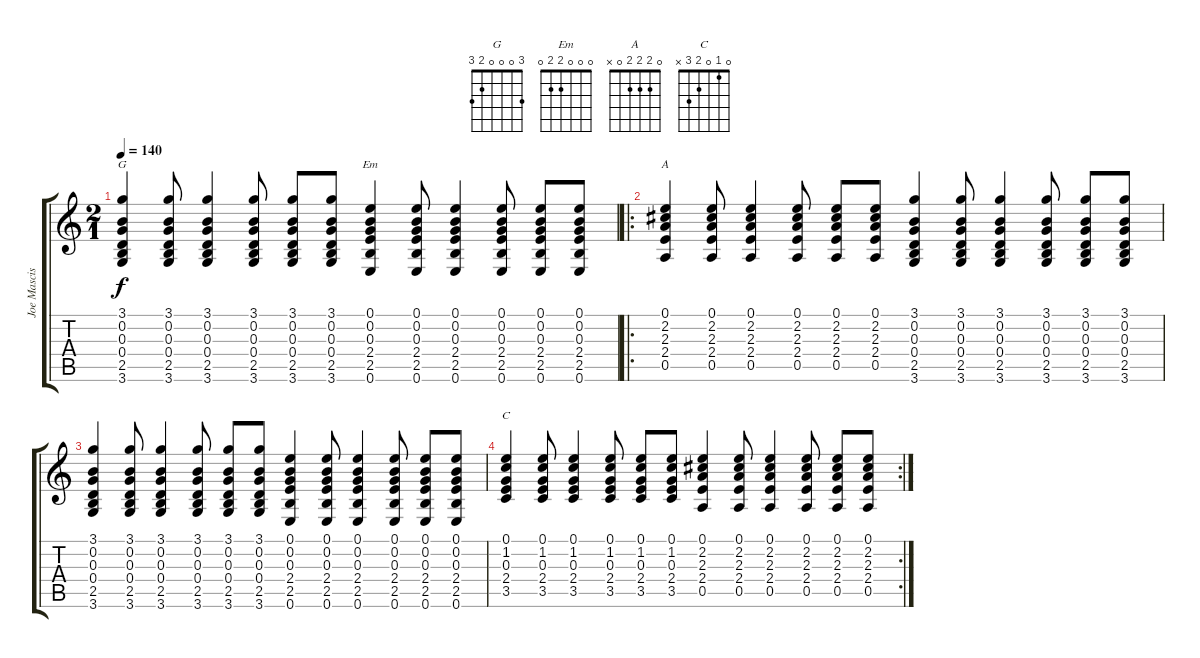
\track ("Joe Mascis" "Joe Mascis") {instrument distortionguitar}
\staff {score tabs}
\tuning (E4 B3 G3 D3 A2 E2) {hide}
\chord ("G" 3 0 0 0 2 3)
\chord ("Em" 0 0 0 2 2 0)
\chord ("A" 0 2 2 2 0 x)
\chord ("C" 0 1 0 2 3 x)
\ts (2 1)
\tempo 140
\clef g2
\ks c
(3.1 0.2 0.3 0.4 2.5 3.6).4{ch "G" dy f} (3.1 0.2 0.3 0.4 2.5 3.6).8 (3.1 0.2 0.3 0.4 2.5 3.6).4 (3.1 0.2 0.3 0.4 2.5 3.6).8 (3.1 0.2 0.3 0.4 2.5 3.6).8 (3.1 0.2 0.3 0.4 2.5 3.6).8 (0.1 0.2 0.3 2.4 2.5 0.6).4{ch "Em"} (0.1 0.2 0.3 2.4 2.5 0.6).8 (0.1 0.2 0.3 2.4 2.5 0.6).4 (0.1 0.2 0.3 2.4 2.5 0.6).8 (0.1 0.2 0.3 2.4 2.5 0.6).8 (0.1 0.2 0.3 2.4 2.5 0.6).8 |
\ro
(0.1 2.2 2.3 2.4 0.5).4{ch "A"} (0.1 2.2 2.3 2.4 0.5).8 (0.1 2.2 2.3 2.4 0.5).4 (0.1 2.2 2.3 2.4 0.5).8 (0.1 2.2 2.3 2.4 0.5).8 (0.1 2.2 2.3 2.4 0.5).8 (3.1 0.2 0.3 0.4 2.5 3.6).4 (3.1 0.2 0.3 0.4 2.5 3.6).8 (3.1 0.2 0.3 0.4 2.5 3.6).4 (3.1 0.2 0.3 0.4 2.5 3.6).8 (3.1 0.2 0.3 0.4 2.5 3.6).8 (3.1 0.2 0.3 0.4 2.5 3.6).8 |
(3.1 0.2 0.3 0.4 2.5 3.6).4 (3.1 0.2 0.3 0.4 2.5 3.6).8 (3.1 0.2 0.3 0.4 2.5 3.6).4 (3.1 0.2 0.3 0.4 2.5 3.6).8 (3.1 0.2 0.3 0.4 2.5 3.6).8 (3.1 0.2 0.3 0.4 2.5 3.6).8 (0.1 0.2 0.3 2.4 2.5 0.6).4 (0.1 0.2 0.3 2.4 2.5 0.6).8 (0.1 0.2 0.3 2.4 2.5 0.6).4 (0.1 0.2 0.3 2.4 2.5 0.6).8 (0.1 0.2 0.3 2.4 2.5 0.6).8 (0.1 0.2 0.3 2.4 2.5 0.6).8 |
\rc 2
(0.1 1.2 0.3 2.4 3.5).4{ch "C"} (0.1 1.2 0.3 2.4 3.5).8 (0.1 1.2 0.3 2.4 3.5).4 (0.1 1.2 0.3 2.4 3.5).8 (0.1 1.2 0.3 2.4 3.5).8 (0.1 1.2 0.3 2.4 3.5).8 (0.1 2.2 2.3 2.4 0.5).4 (0.1 2.2 2.3 2.4 0.5).8 (0.1 2.2 2.3 2.4 0.5).4 (0.1 2.2 2.3 2.4 0.5).8 (0.1 2.2 2.3 2.4 0.5).8 (0.1 2.2 2.3 2.4 0.5).8
